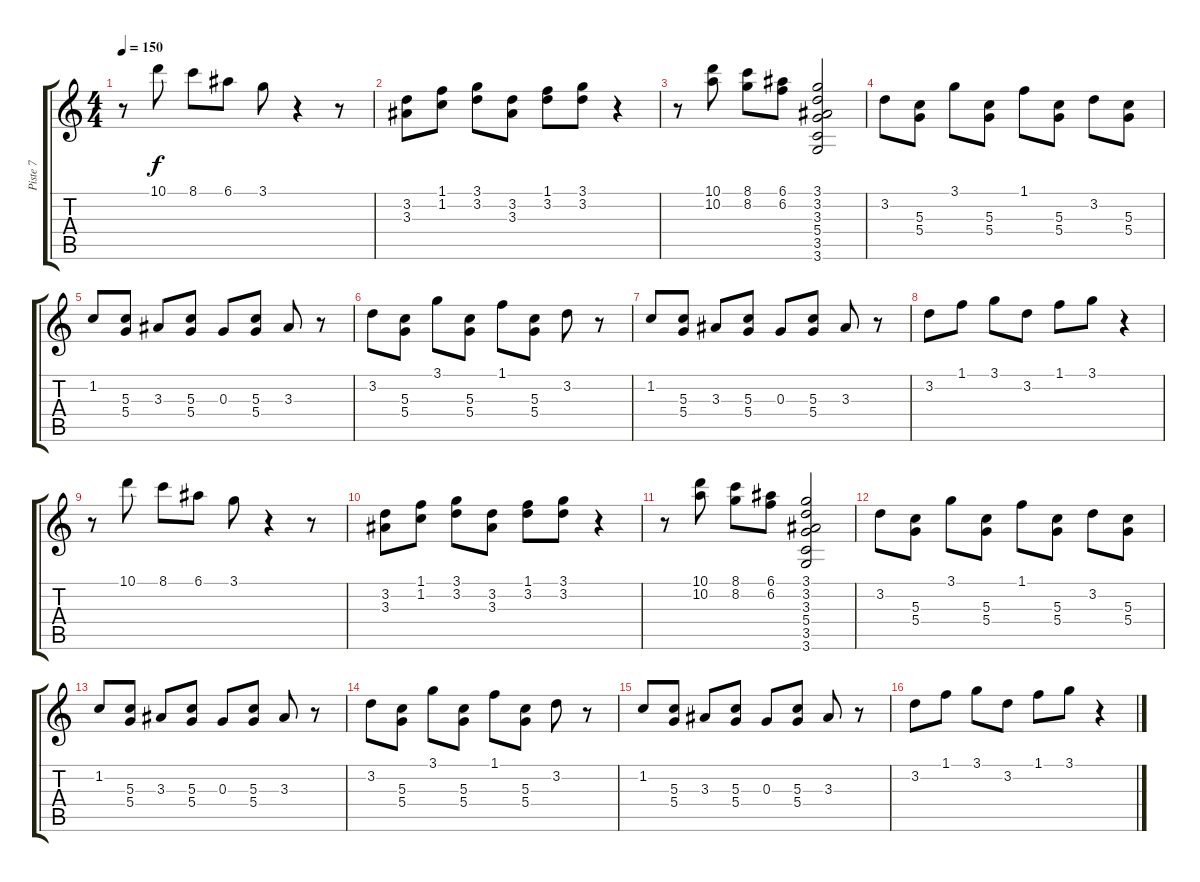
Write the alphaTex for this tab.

\track ("Piste 7" "Piste 7") {instrument distortionguitar}
\staff {score tabs}
\tuning (E4 B3 G3 D3 A2 E2) {hide}
\ts (4 4)
\tempo 150
\clef g2
\ks c
r.8{dy f} 10.1.8 8.1.8 6.1.8 3.1.8 r.4 r.8 |
(3.2 3.3).8 (1.1 1.2).8 (3.1 3.2).8 (3.2 3.3).8 (1.1 3.2).8 (3.1 3.2).8 r.4 |
r.8 (10.1 10.2).8 (8.1 8.2).8 (6.1 6.2).8 (3.1 3.2 3.3 5.4 3.5 3.6).2 |
3.2.8 (5.3 5.4).8 3.1.8 (5.3 5.4).8 1.1.8 (5.3 5.4).8 3.2.8 (5.3 5.4).8 |
1.2.8 (5.3 5.4).8 3.3.8 (5.3 5.4).8 0.3.8 (5.3 5.4).8 3.3.8 r.8 |
3.2.8 (5.3 5.4).8 3.1.8 (5.3 5.4).8 1.1.8 (5.3 5.4).8 3.2.8 r.8 |
1.2.8 (5.3 5.4).8 3.3.8 (5.3 5.4).8 0.3.8 (5.3 5.4).8 3.3.8 r.8 |
3.2.8 1.1.8 3.1.8 3.2.8 1.1.8 3.1.8 r.4 |
r.8 10.1.8 8.1.8 6.1.8 3.1.8 r.4 r.8 |
(3.2 3.3).8 (1.1 1.2).8 (3.1 3.2).8 (3.2 3.3).8 (1.1 3.2).8 (3.1 3.2).8 r.4 |
r.8 (10.1 10.2).8 (8.1 8.2).8 (6.1 6.2).8 (3.1 3.2 3.3 5.4 3.5 3.6).2 |
3.2.8 (5.3 5.4).8 3.1.8 (5.3 5.4).8 1.1.8 (5.3 5.4).8 3.2.8 (5.3 5.4).8 |
1.2.8 (5.3 5.4).8 3.3.8 (5.3 5.4).8 0.3.8 (5.3 5.4).8 3.3.8 r.8 |
3.2.8 (5.3 5.4).8 3.1.8 (5.3 5.4).8 1.1.8 (5.3 5.4).8 3.2.8 r.8 |
1.2.8 (5.3 5.4).8 3.3.8 (5.3 5.4).8 0.3.8 (5.3 5.4).8 3.3.8 r.8 |
3.2.8 1.1.8 3.1.8 3.2.8 1.1.8 3.1.8 r.4
